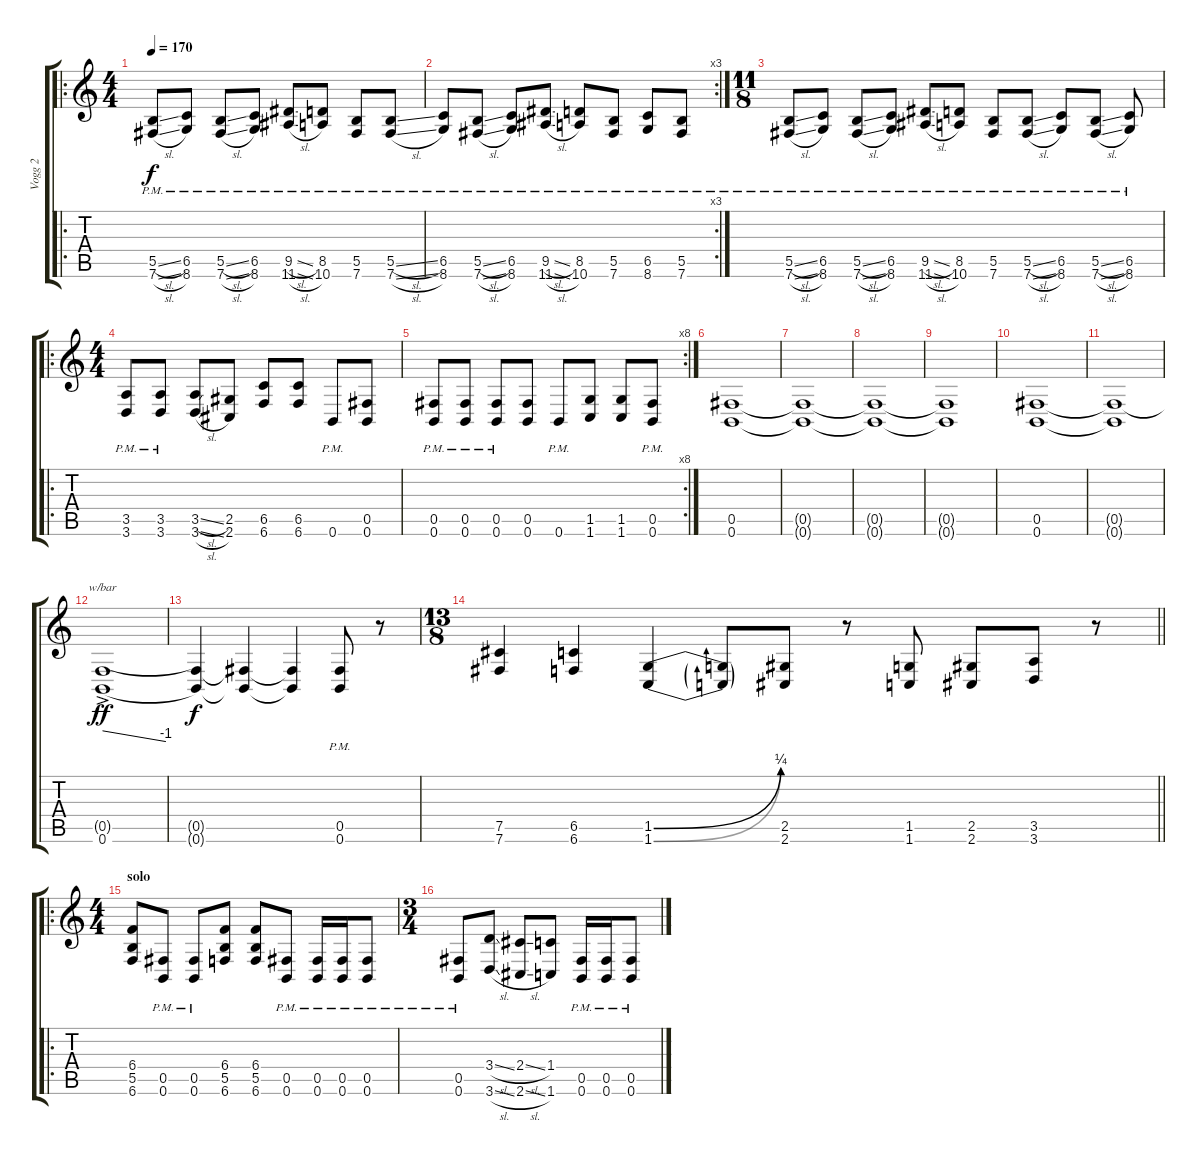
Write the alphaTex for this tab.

\track ("Vogg 2" "Vogg 2") {instrument distortionguitar}
\staff {score tabs}
\tuning (Db4 Ab3 E3 B2 Gb2 B1) {hide}
\ro
\ts (4 4)
\tempo 170
\clef g2
\ks c
(5.5{sl pm} 7.6{sl pm}).8{dy f} (6.5{pm} 8.6{pm}).8 (5.5{sl pm} 7.6{sl pm}).8 (6.5{pm} 8.6{pm}).8 (9.5{sl pm} 11.6{sl pm}).8 (8.5{pm} 10.6{pm}).8 (5.5{pm} 7.6{pm}).8 (5.5{sl pm} 7.6{sl pm}).8 |
\rc 3
(6.5{pm} 8.6{pm}).8 (5.5{sl pm} 7.6{sl pm}).8 (6.5{pm} 8.6{pm}).8 (9.5{sl pm} 11.6{sl pm}).8 (8.5{pm} 10.6{pm}).8 (5.5{pm} 7.6{pm}).8 (6.5{pm} 8.6{pm}).8 (5.5{pm} 7.6{pm}).8 |
\ts (11 8)
(5.5{sl pm} 7.6{sl pm}).8 (6.5{pm} 8.6{pm}).8 (5.5{sl pm} 7.6{sl pm}).8 (6.5{pm} 8.6{pm}).8 (9.5{sl pm} 11.6{sl pm}).8 (8.5{pm} 10.6{pm}).8 (5.5{pm} 7.6{pm}).8 (5.5{sl pm} 7.6{sl pm}).8 (6.5{pm} 8.6{pm}).8 (5.5{sl pm} 7.6{sl pm}).8 (6.5{pm} 8.6{pm}).8 |
\ro
\ts (4 4)
(3.5{pm} 3.6{pm}).8 (3.5{pm} 3.6{pm}).8 (3.5{sl} 3.6{sl}).8 (2.5 2.6).8 (6.5 6.6).8 (6.5 6.6).8 0.6{pm}.8 (0.5 0.6).8 |
\rc 8
(0.5{pm} 0.6{pm}).8 (0.5{pm} 0.6{pm}).8 (0.5{pm} 0.6).8 (0.5 0.6).8 0.6{pm}.8 (1.5 1.6).8 (1.5 1.6).8 (0.5{pm} 0.6{pm}).8 |
(0.5 0.6).1 |
(0.5{t} 0.6{t}).1 |
(0.5{t} 0.6{t}).1 |
(0.5{t} 0.6{t}).1 |
(0.5 0.6).1 |
(0.5{t} 0.6{t}).1 |
(0.5{t} 0.6{ac}).1{tbe (dive default 0 0 60 -4) dy ff} |
(0.5{t} 0.6{t}).4{dy f} (0.5{t} 0.6{t}).4 (0.5{t} 0.6{t}).4 (0.5{pm} 0.6{pm}).8 r.8 |
\ts (13 8)
\barLineRight lightlight
(7.5 7.6).4 (6.5 6.6).4 (1.5{be (bend 0 0 60 1)} 1.6{be (bend 0 0 60 1)}).4 (1.5{t} 1.6{t}).8 (2.5 2.6).8 r.8 (1.5 1.6).8 (2.5 2.6).8 (3.5 3.6).8 r.8 |
\ro
\ts (4 4)
\section ("" "solo")
(6.4 5.5 6.6).8 (0.5{pm} 0.6{pm}).8 (0.5{pm} 0.6{pm}).8 (6.4 5.5 6.6).8 (6.4 5.5 6.6).8 (0.5{pm} 0.6{pm}).8 (0.5{pm} 0.6{pm}).16 (0.5{pm} 0.6{pm}).16 (0.5{pm} 0.6{pm}).8 |
\ts (3 4)
(0.5{pm} 0.6{pm}).8 (3.4{sl} 3.6{sl}).8 (2.4{sl} 2.6{sl}).8 (1.4 1.6).8 (0.5{pm} 0.6{pm}).16 (0.5{pm} 0.6{pm}).16 (0.5{pm} 0.6{pm}).8
